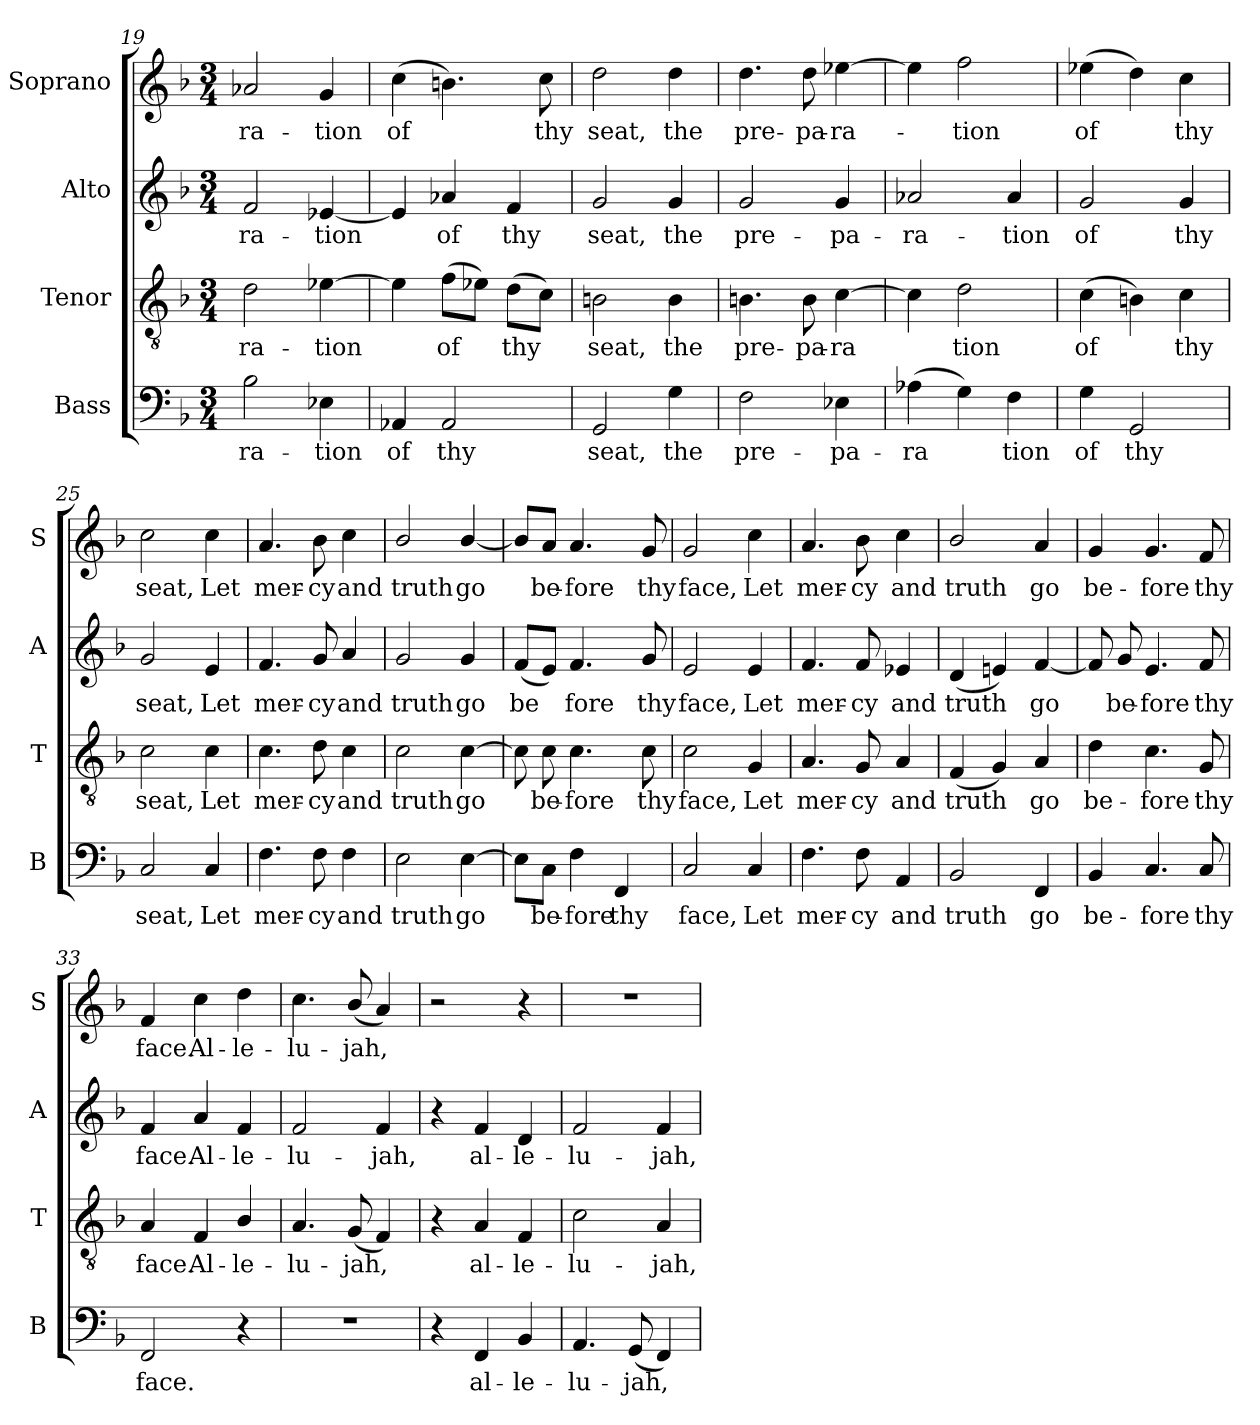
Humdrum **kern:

**kern	**text	**kern	**text	**kern	**text	**kern	**text
*part4	*part4	*part3	*part3	*part2	*part2	*part1	*part1
*staff4	*staff4	*staff3	*staff3	*staff2	*staff2	*staff1	*staff1
*I"Bass	*	*I"Tenor	*	*I"Alto	*	*I"Soprano	*
*I'B	*	*I'T	*	*I'A	*	*I'S	*
*clefF4	*	*clefGv2	*	*clefG2	*	*clefG2	*
*k[b-]	*	*k[b-]	*	*k[b-]	*	*k[b-]	*
*F:	*	*F:	*	*F:	*	*F:	*
*M3/4	*	*M3/4	*	*M3/4	*	*M3/4	*
=19	=19	=19	=19	=19	=19	=19	=19
!	!LO:LY:b	!	!LO:LY:b	!	!LO:LY:b	!	!LO:LY:b
2B-\	-ra-	2d\	-ra-	2f/	-ra-	2a-X/	-ra-
!	!LO:LY:b	!	!LO:LY:b	!	!LO:LY:b	!	!LO:LY:b
4E-X\	-tion	[4e-X\	-tion	[4e-X/	-tion	4g/	-tion
=20	=20	=20	=20	=20	=20	=20	=20
!	!LO:LY:b	!	!	!	!	!	!LO:LY:b
4AA-X/	of	4e-\]	.	4e-/]	.	(>4cc\	of
!	!LO:LY:b	!	!LO:LY:b	!	!LO:LY:b	!	!
2AA-/	thy	(>8f\L	of	4a-X/	of	4.bn\)	.
.	.	8e-\J)	.	.	.	.	.
!	!	!	!LO:LY:b	!	!LO:LY:b	!	!
.	.	(>8d\L	thy	4f/	thy	.	.
!	!	!	!	!	!	!	!LO:LY:b
.	.	8c\J)	.	.	.	8cc\	thy
=21	=21	=21	=21	=21	=21	=21	=21
!	!LO:LY:b	!	!LO:LY:b	!	!LO:LY:b	!	!LO:LY:b
2GG/	seat,	2Bn\	seat,	2g/	seat,	2dd\	seat,
!	!LO:LY:b	!	!LO:LY:b	!	!LO:LY:b	!	!LO:LY:b
4G\	the	4B\	the	4g/	the	4dd\	the
=22	=22	=22	=22	=22	=22	=22	=22
!	!LO:LY:b	!	!LO:LY:b	!	!LO:LY:b	!	!LO:LY:b
2F\	pre-	4.Bn\	pre-	2g/	pre-	4.dd\	pre-
!	!	!	!LO:LY:b	!	!	!	!LO:LY:b
.	.	8B\	-pa-	.	.	8dd\	-pa-
!	!LO:LY:b	!	!LO:LY:b	!	!LO:LY:b	!	!LO:LY:b
4E-X\	-pa-	[4c\	-ra­	4g/	-pa-	[4ee-X\	-ra-
=23	=23	=23	=23	=23	=23	=23	=23
!	!LO:LY:b	!	!	!	!LO:LY:b	!	!
(>4A-X\	-ra­	4c\]	.	2a-X/	-ra-	4ee-\]	.
!	!	!	!LO:LY:b	!	!	!	!LO:LY:b
4G\)	.	2d\	tion	.	.	2ff\	-tion
!	!LO:LY:b	!	!	!	!LO:LY:b	!	!
4F\	tion	.	.	4a-/	-tion	.	.
=24	=24	=24	=24	=24	=24	=24	=24
!	!LO:LY:b	!	!LO:LY:b	!	!LO:LY:b	!	!LO:LY:b
4G\	of	(>4c\	of	2g/	of	(>4ee-X\	of
!	!LO:LY:b	!	!	!	!	!	!
2GG/	thy	4Bn\)	.	.	.	4dd\)	.
!	!	!	!LO:LY:b	!	!LO:LY:b	!	!LO:LY:b
.	.	4c\	thy	4g/	thy	4cc\	thy
=25	=25	=25	=25	=25	=25	=25	=25
!	!LO:LY:b	!	!LO:LY:b	!	!LO:LY:b	!	!LO:LY:b
2C/	seat,	2c\	seat,	2g/	seat,	2cc\	seat,
!	!LO:LY:b	!	!LO:LY:b	!	!LO:LY:b	!	!LO:LY:b
4C/	Let	4c\	Let	4e/	Let	4cc\	Let
=26	=26	=26	=26	=26	=26	=26	=26
!	!LO:LY:b	!	!LO:LY:b	!	!LO:LY:b	!	!LO:LY:b
4.F\	mer-	4.c\	mer-	4.f/	mer-	4.a/	mer-
!	!LO:LY:b	!	!LO:LY:b	!	!LO:LY:b	!	!LO:LY:b
8F\	-cy	8d\	-cy	8g/	-cy	8b-\	-cy
!	!LO:LY:b	!	!LO:LY:b	!	!LO:LY:b	!	!LO:LY:b
4F\	and	4c\	and	4a/	and	4cc\	and
!!LO:PB:g=z
=27	=27	=27	=27	=27	=27	=27	=27
!	!LO:LY:b	!	!LO:LY:b	!	!LO:LY:b	!	!LO:LY:b
2E\	truth	2c\	truth	2g/	truth	2b-/	truth
!	!LO:LY:b	!	!LO:LY:b	!	!LO:LY:b	!	!LO:LY:b
[4E\	go	[4c\	go	4g/	go	[4b-/	go
=28	=28	=28	=28	=28	=28	=28	=28
!	!	!	!	!	!LO:LY:b	!	!
8E\L]	.	8c\]	.	(<8f/L	be­	8b-/L]	.
!	!LO:LY:b	!	!LO:LY:b	!	!	!	!LO:LY:b
8C\J	be-	8c\	be-	8e/J)	.	8a/J	be-
!	!LO:LY:b	!	!LO:LY:b	!	!LO:LY:b	!	!LO:LY:b
4F\	-fore	4.c\	-fore	4.f/	fore	4.a/	-fore
!	!LO:LY:b	!	!	!	!	!	!
4FF/	thy	.	.	.	.	.	.
!	!	!	!LO:LY:b	!	!LO:LY:b	!	!LO:LY:b
.	.	8c\	thy	8g/	thy	8g/	thy
=29	=29	=29	=29	=29	=29	=29	=29
!	!LO:LY:b	!	!LO:LY:b	!	!LO:LY:b	!	!LO:LY:b
2C/	face,	2c\	face,	2e/	face,	2g/	face,
!	!LO:LY:b	!	!LO:LY:b	!	!LO:LY:b	!	!LO:LY:b
4C/	Let	4G/	Let	4e/	Let	4cc\	Let
=30	=30	=30	=30	=30	=30	=30	=30
!	!LO:LY:b	!	!LO:LY:b	!	!LO:LY:b	!	!LO:LY:b
4.F\	mer-	4.A/	mer-	4.f/	mer-	4.a/	mer-
!	!LO:LY:b	!	!LO:LY:b	!	!LO:LY:b	!	!LO:LY:b
8F\	-cy	8G/	-cy	8f/	-cy	8b-\	-cy
!	!LO:LY:b	!	!LO:LY:b	!	!LO:LY:b	!	!LO:LY:b
4AA/	and	4A/	and	4e-X/	and	4cc\	and
=31	=31	=31	=31	=31	=31	=31	=31
!	!LO:LY:b	!	!LO:LY:b	!	!LO:LY:b	!	!LO:LY:b
2BB-/	truth	(<4F/	truth	(<4d/	truth	2b-/	truth
.	.	4G/)	.	4en/)	.	.	.
!	!LO:LY:b	!	!LO:LY:b	!	!LO:LY:b	!	!LO:LY:b
4FF/	go	4A/	go	[4f/	go	4a/	go
=32	=32	=32	=32	=32	=32	=32	=32
!	!LO:LY:b	!	!LO:LY:b	!	!	!	!LO:LY:b
4BB-/	be-	4d\	be-	8f/]	.	4g/	be-
!	!	!	!	!	!LO:LY:b	!	!
.	.	.	.	8g/	be-	.	.
!	!LO:LY:b	!	!LO:LY:b	!	!LO:LY:b	!	!LO:LY:b
4.C/	-fore	4.c\	-fore	4.e/	-fore	4.g/	-fore
!	!LO:LY:b	!	!LO:LY:b	!	!LO:LY:b	!	!LO:LY:b
8C/	thy	8G/	thy	8f/	thy	8f/	thy
=33	=33	=33	=33	=33	=33	=33	=33
!	!LO:LY:b	!	!LO:LY:b	!	!LO:LY:b	!	!LO:LY:b
2FF/	face.	4A/	face.	4f/	face.	4f/	face.
!	!	!	!LO:LY:b	!	!LO:LY:b	!	!LO:LY:b
.	.	4F/	Al-	4a/	Al-	4cc\	Al-
!	!	!	!LO:LY:b	!	!LO:LY:b	!	!LO:LY:b
4r	.	4B-/	-le-	4f/	-le-	4dd\	-le-
=34	=34	=34	=34	=34	=34	=34	=34
!	!	!	!LO:LY:b	!	!LO:LY:b	!	!LO:LY:b
2.r	.	4.A/	-lu-	2f/	-lu-	4.cc\	-lu-
!	!	!	!LO:LY:b	!	!	!	!LO:LY:b
.	.	(<8G/	-jah,	.	.	(<8b-/	-jah,
!	!	!	!	!	!LO:LY:b	!	!
.	.	4F/)	.	4f/	-jah,	4a/)	.
=35	=35	=35	=35	=35	=35	=35	=35
4r	.	4r	.	4r	.	2r	.
!	!LO:LY:b	!	!LO:LY:b	!	!LO:LY:b	!	!
4FF/	al-	4A/	al-	4f/	al-	.	.
!	!LO:LY:b	!	!LO:LY:b	!	!LO:LY:b	!	!
4BB-/	-le-	4F/	-le-	4d/	-le-	4r	.
!!LO:LB:g=z
=36	=36	=36	=36	=36	=36	=36	=36
!	!LO:LY:b	!	!LO:LY:b	!	!LO:LY:b	!	!
4.AA/	-lu-	2c\	-lu-	2f/	-lu-	2.r	.
!	!LO:LY:b	!	!	!	!	!	!
(<8GG/	-jah,	.	.	.	.	.	.
!	!	!	!LO:LY:b	!	!LO:LY:b	!	!
4FF/)	.	4A/	-jah,	4f/	-jah,	.	.
=	=	=	=	=	=	=	=
*-	*-	*-	*-	*-	*-	*-	*-
